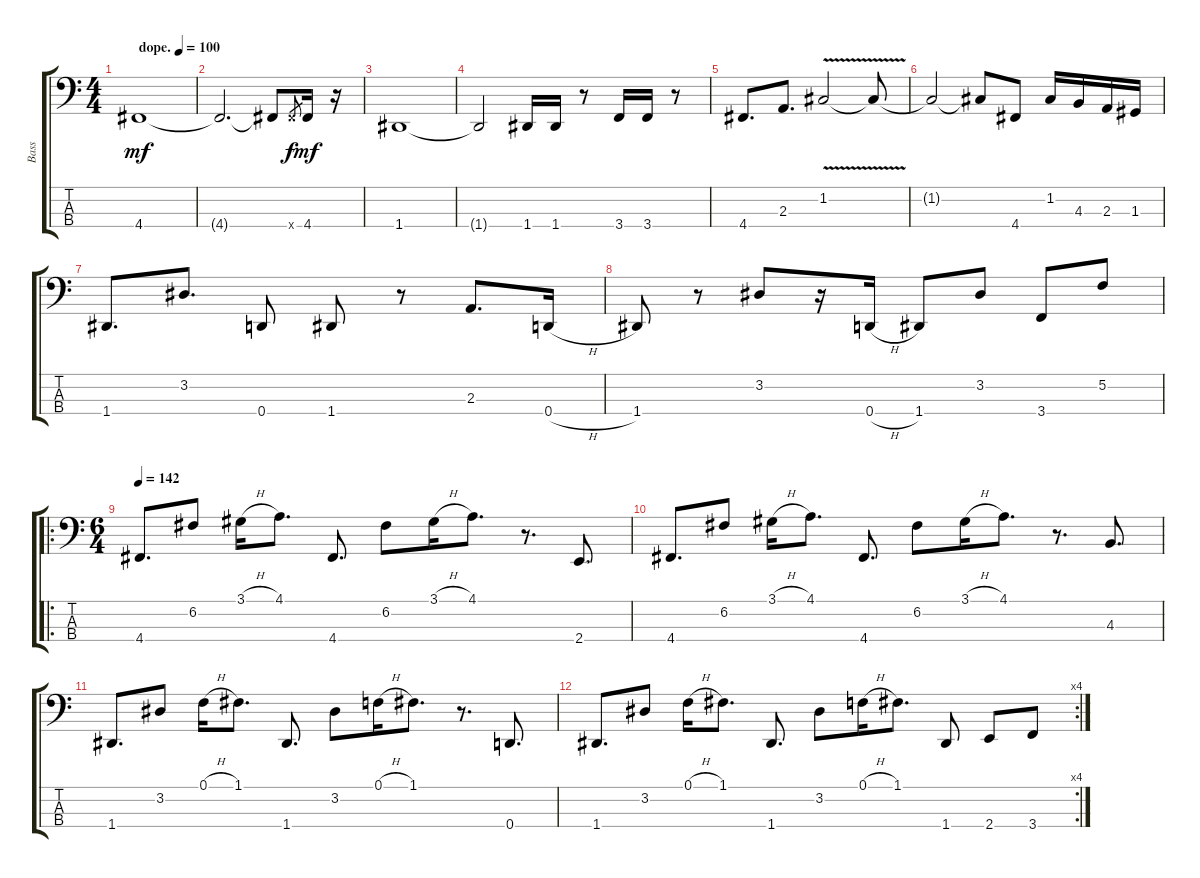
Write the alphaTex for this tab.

\track ("Bass" "Bass") {solo instrument electricbassfinger}
\staff {score tabs}
\tuning (F2 C2 G1 D1) {hide}
\ts (4 4)
\tempo (100 "dope.")
\clef f4
\ks c
4.4.1{dy mf balance 16 instrument electricbassfinger} |
4.4{t}.2{d} 4.4{t}.8 4.4{x}.8{gr dy f} 4.4.16{dy mf} r.16 |
1.4.1 |
1.4{t}.2 1.4.16 1.4.16 r.8 3.4.16 3.4.16 r.8 |
4.4.8{d volume 16 balance 0 instrument electricbassfinger} 2.3.8{d} 1.2{v}.2 1.2{t}.8 |
1.2{t}.2 1.2{t}.8 4.4.8 1.2.16 4.3.16 2.3.16 1.3.16 |
1.4.8{d} 3.2.8{d} 0.4.8 1.4.8 r.8 2.3.8{d} 0.4{h}.16 |
1.4.8 r.8 3.2.8 r.16 0.4{h}.16 1.4.8 3.2.8 3.4.8 5.2.8 |
\ro
\ts (6 4)
\tempo 142
4.4.8{d volume 12 balance 8} 6.2.8 3.1{h}.16 4.1.8{d} 4.4.8{d} 6.2.8 3.1{h}.16 4.1.8{d} r.8{d} 2.4.8{d} |
4.4.8{d} 6.2.8 3.1{h}.16 4.1.8{d} 4.4.8{d} 6.2.8 3.1{h}.16 4.1.8{d} r.8{d} 4.3.8{d} |
1.4.8{d} 3.2.8 0.1{h}.16 1.1.8{d} 1.4.8{d} 3.2.8 0.1{h}.16 1.1.8{d} r.8{d} 0.4.8{d} |
\rc 4
1.4.8{d} 3.2.8 0.1{h}.16 1.1.8{d} 1.4.8{d} 3.2.8 0.1{h}.16 1.1.8{d} 1.4.8 2.4.8 3.4.8
